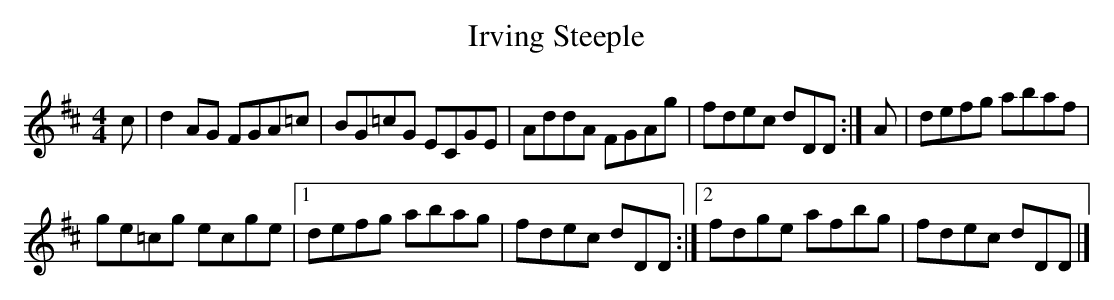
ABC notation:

X:1
T:Irving Steeple
M:4/4
L:1/8
K:D
c|d2 AG FGA=c|BG=cG ECGE|AddA FGAg|fdec dDD:|A|defg abaf|
ge=cg ecge|1defg abag|fdec dDD:|2fdge afbg|fdec dDD|]
